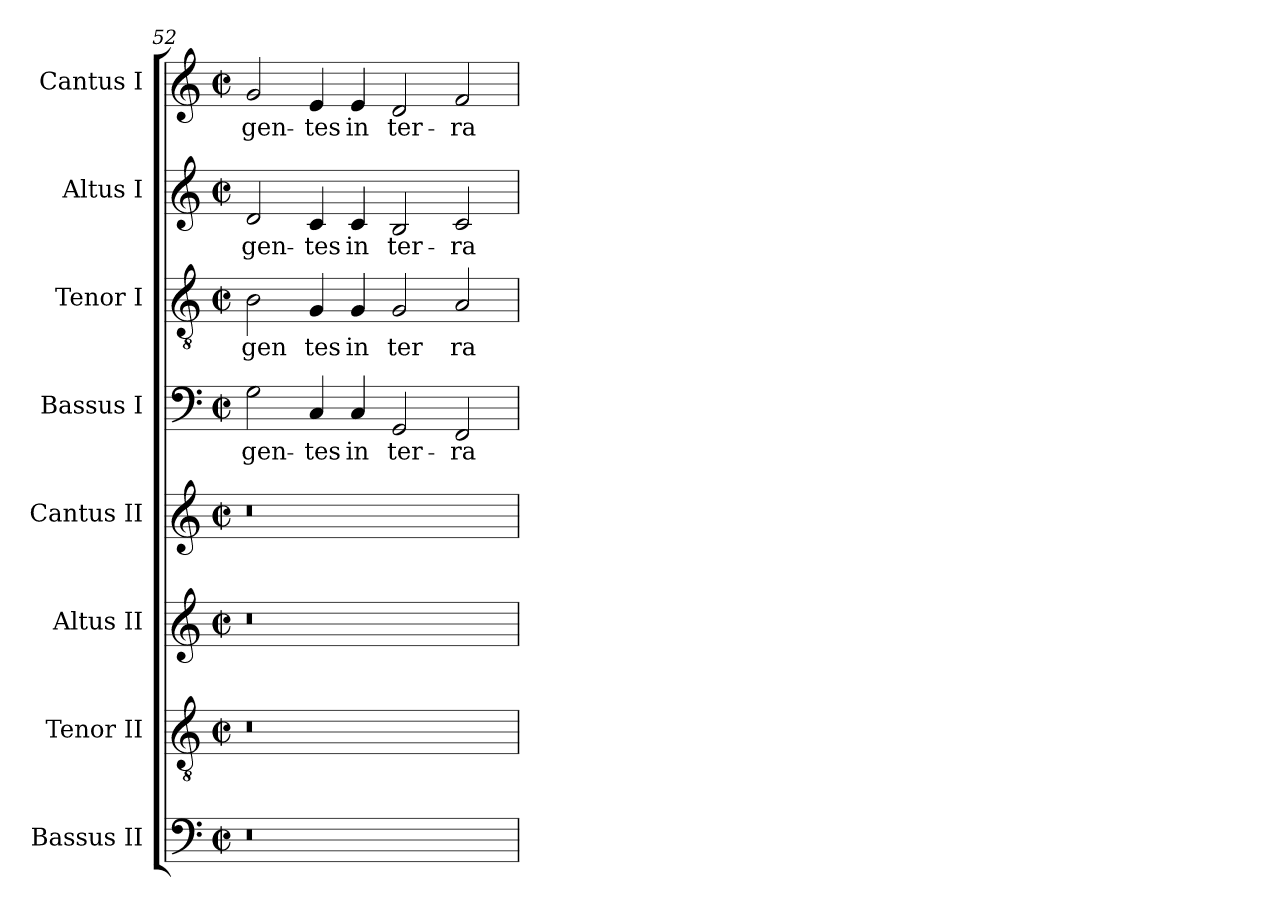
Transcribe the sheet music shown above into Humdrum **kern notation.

**kern	**kern	**kern	**kern	**kern	**text	**kern	**text	**kern	**text	**kern	**text
*part8	*part7	*part6	*part5	*part4	*part4	*part3	*part3	*part2	*part2	*part1	*part1
*staff8	*staff7	*staff6	*staff5	*staff4	*staff4	*staff3	*staff3	*staff2	*staff2	*staff1	*staff1
*I"Bassus II	*I"Tenor II	*I"Altus II	*I"Cantus II	*I"Bassus I	*	*I"Tenor I	*	*I"Altus I	*	*I"Cantus I	*
*clefF4	*clefGv2	*clefG2	*clefG2	*clefF4	*	*clefGv2	*	*clefG2	*	*clefG2	*
*M2/2	*M2/2	*M2/2	*M2/2	*M2/2	*	*M2/2	*	*M2/2	*	*M2/2	*
*met(c|)	*met(c|)	*met(c|)	*met(c|)	*met(c|)	*	*met(c|)	*	*met(c|)	*	*met(c|)	*
=52	=52	=52	=52	=52	=52	=52	=52	=52	=52	=52	=52
!	!	!	!	!	!LO:LY:b:cj	!	!LO:LY:b:cj	!	!LO:LY:b:cj	!	!LO:LY:b:cj
0r	0r	0r	0r	2G\	gen-	2B\	gen	2d/	gen-	2g/	gen-
!	!	!	!	!	!LO:LY:b:cj	!	!LO:LY:b:cj	!	!LO:LY:b:cj	!	!LO:LY:b:cj
.	.	.	.	4C/	-tes	4G/	tes	4c/	-tes	4e/	-tes
!	!	!	!	!	!LO:LY:b:cj	!	!LO:LY:b:cj	!	!LO:LY:b:cj	!	!LO:LY:b:cj
.	.	.	.	4C/	in	4G/	in	4c/	in	4e/	in
!	!	!	!	!	!LO:LY:b:cj	!	!LO:LY:b:cj	!	!LO:LY:b:cj	!	!LO:LY:b:cj
.	.	.	.	2GG/	ter-	2G/	ter	2B/	ter-	2d/	ter-
!	!	!	!	!	!LO:LY:b:cj	!	!LO:LY:b:cj	!	!LO:LY:b:cj	!	!LO:LY:b:cj
.	.	.	.	2FF/	-ra	2A/	ra	2c/	-ra	2f/	-ra
=	=	=	=	=	=	=	=	=	=	=	=
*-	*-	*-	*-	*-	*-	*-	*-	*-	*-	*-	*-
